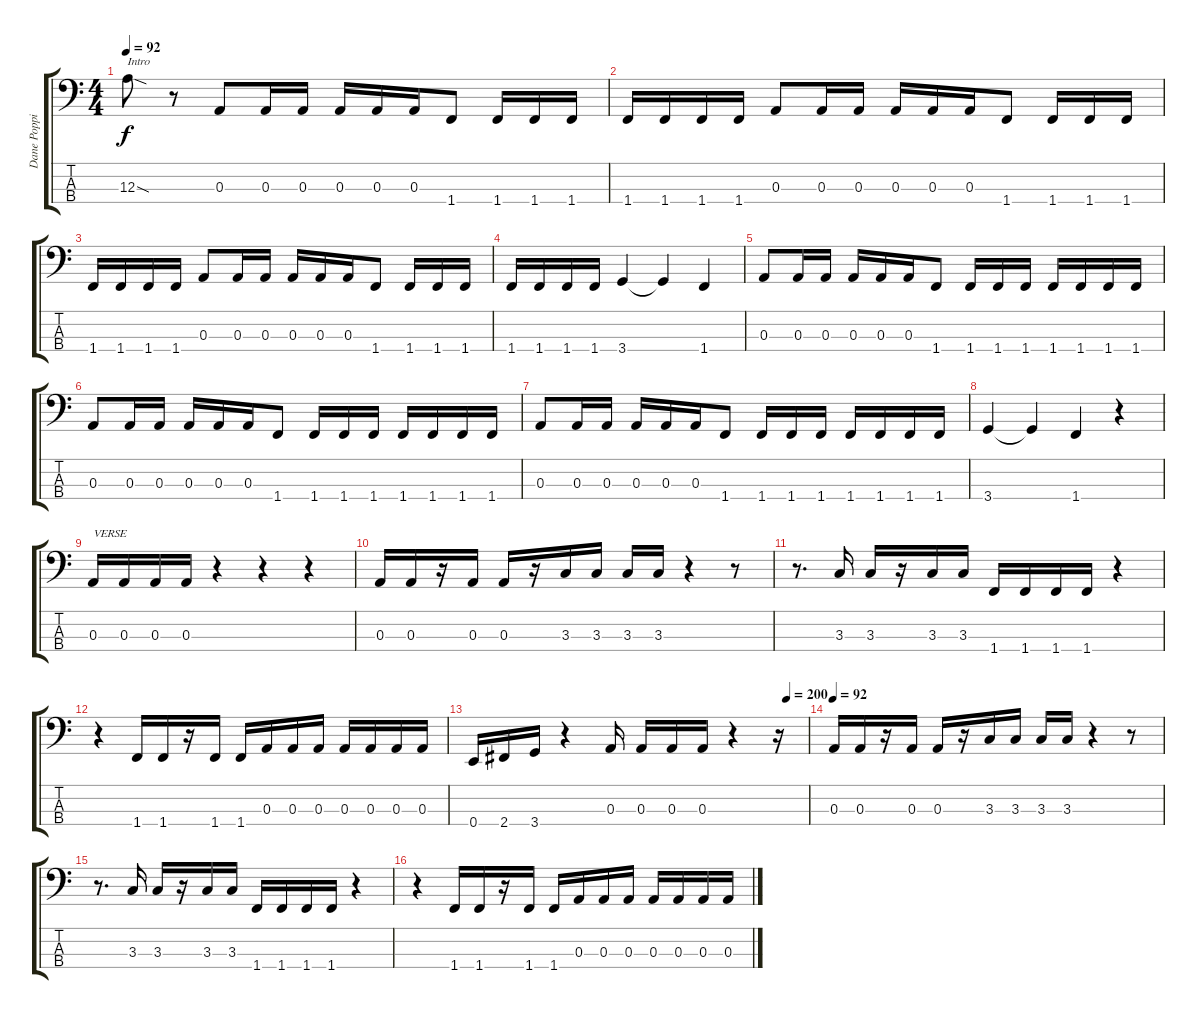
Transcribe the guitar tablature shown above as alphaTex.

\track ("Dane Poppin" "Dane Poppi") {instrument electricbassfinger}
\staff {score tabs}
\tuning (G2 D2 A1 E1) {hide}
\ts (4 4)
\tempo 92
\clef f4
\ks c
12.3{sod}.8{txt "Intro" dy f instrument electricbassfinger} r.8 0.3.8 0.3.16 0.3.16 0.3.16 0.3.16 0.3.16 1.4.8 1.4.16 1.4.16 1.4.16 |
1.4.16 1.4.16 1.4.16 1.4.16 0.3.8 0.3.16 0.3.16 0.3.16 0.3.16 0.3.16 1.4.8 1.4.16 1.4.16 1.4.16 |
1.4.16 1.4.16 1.4.16 1.4.16 0.3.8 0.3.16 0.3.16 0.3.16 0.3.16 0.3.16 1.4.8 1.4.16 1.4.16 1.4.16 |
1.4.16 1.4.16 1.4.16 1.4.16 3.4.4 3.4{t}.4 1.4.4 |
0.3.8 0.3.16 0.3.16 0.3.16 0.3.16 0.3.16 1.4.8 1.4.16 1.4.16 1.4.16 1.4.16 1.4.16 1.4.16 1.4.16 |
0.3.8 0.3.16 0.3.16 0.3.16 0.3.16 0.3.16 1.4.8 1.4.16 1.4.16 1.4.16 1.4.16 1.4.16 1.4.16 1.4.16 |
0.3.8 0.3.16 0.3.16 0.3.16 0.3.16 0.3.16 1.4.8 1.4.16 1.4.16 1.4.16 1.4.16 1.4.16 1.4.16 1.4.16 |
3.4.4 3.4{t}.4 1.4.4 r.4 |
0.3.16{txt "VERSE"} 0.3.16 0.3.16 0.3.16 r.4 r.4 r.4 |
0.3.16 0.3.16 r.16 0.3.16 0.3.16 r.16 3.3.16 3.3.16 3.3.16 3.3.16 r.4 r.8 |
r.8{d} 3.3.16 3.3.16 r.16 3.3.16 3.3.16 1.4.16 1.4.16 1.4.16 1.4.16 r.4 |
r.4 1.4.16 1.4.16 r.16 1.4.16 1.4.16 0.3.16 0.3.16 0.3.16 0.3.16 0.3.16 0.3.16 0.3.16 |
\tempo (200 0.9375)
0.4.16 2.4.16 3.4.16 r.4 0.3.16 0.3.16 0.3.16 0.3.16 r.4 r.16 |
\tempo 92
0.3.16 0.3.16 r.16 0.3.16 0.3.16 r.16 3.3.16 3.3.16 3.3.16 3.3.16 r.4 r.8 |
r.8{d} 3.3.16 3.3.16 r.16 3.3.16 3.3.16 1.4.16 1.4.16 1.4.16 1.4.16 r.4 |
r.4 1.4.16 1.4.16 r.16 1.4.16 1.4.16 0.3.16 0.3.16 0.3.16 0.3.16 0.3.16 0.3.16 0.3.16
